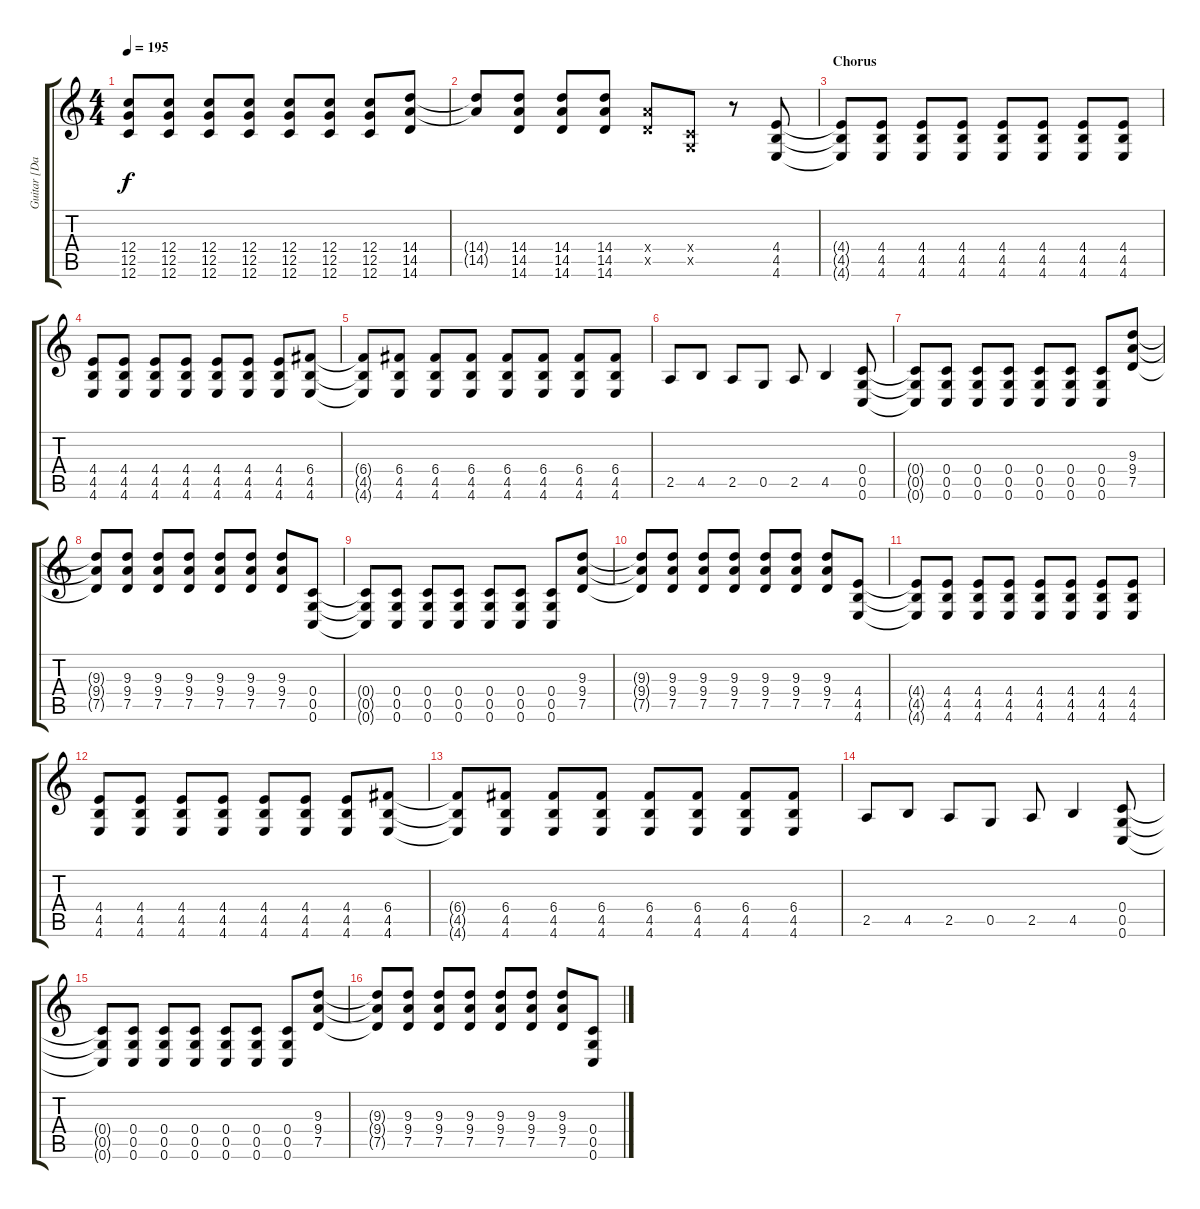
\track ("Guitar [Dallas Green]" "Guitar [Da") {instrument overdrivenguitar}
\staff {score tabs}
\tuning (D4 A3 F3 C3 G2 C2) {hide}
\ts (4 4)
\tempo 195
\clef g2
\ks c
(12.4{t} 12.5{t} 12.6{t}).8{dy f} (12.4 12.5 12.6).8 (12.4 12.5 12.6).8 (12.4 12.5 12.6).8 (12.4 12.5 12.6).8 (12.4 12.5 12.6).8 (12.4 12.5 12.6).8 (14.4 14.5 14.6).8 |
(14.4{t} 14.5{t}).8 (14.4 14.5 14.6).8 (14.4 14.5 14.6).8 (14.4 14.5 14.6).8 (9.4{x} 7.5{x}).8 (0.4{x} 0.5{x}).8 r.8 (4.4 4.5 4.6).8 |
\section ("" "Chorus")
(4.4{t} 4.5{t} 4.6{t}).8 (4.4 4.5 4.6).8 (4.4 4.5 4.6).8 (4.4 4.5 4.6).8 (4.4 4.5 4.6).8 (4.4 4.5 4.6).8 (4.4 4.5 4.6).8 (4.4 4.5 4.6).8 |
(4.4 4.5 4.6).8 (4.4 4.5 4.6).8 (4.4 4.5 4.6).8 (4.4 4.5 4.6).8 (4.4 4.5 4.6).8 (4.4 4.5 4.6).8 (4.4 4.5 4.6).8 (6.4 4.5 4.6).8 |
(6.4{t} 4.5{t} 4.6{t}).8 (6.4 4.5 4.6).8 (6.4 4.5 4.6).8 (6.4 4.5 4.6).8 (6.4 4.5 4.6).8 (6.4 4.5 4.6).8 (6.4 4.5 4.6).8 (6.4 4.5 4.6).8 |
2.5.8 4.5.8 2.5.8 0.5.8 2.5.8 4.5.4 (0.4 0.5 0.6).8 |
(0.4{t} 0.5{t} 0.6{t}).8 (0.4 0.5 0.6).8 (0.4 0.5 0.6).8 (0.4 0.5 0.6).8 (0.4 0.5 0.6).8 (0.4 0.5 0.6).8 (0.4 0.5 0.6).8 (9.3 9.4 7.5).8 |
(9.3{t} 9.4{t} 7.5{t}).8 (9.3 9.4 7.5).8 (9.3 9.4 7.5).8 (9.3 9.4 7.5).8 (9.3 9.4 7.5).8 (9.3 9.4 7.5).8 (9.3 9.4 7.5).8 (0.4 0.5 0.6).8 |
(0.4{t} 0.5{t} 0.6{t}).8 (0.4 0.5 0.6).8 (0.4 0.5 0.6).8 (0.4 0.5 0.6).8 (0.4 0.5 0.6).8 (0.4 0.5 0.6).8 (0.4 0.5 0.6).8 (9.3 9.4 7.5).8 |
(9.3{t} 9.4{t} 7.5{t}).8 (9.3 9.4 7.5).8 (9.3 9.4 7.5).8 (9.3 9.4 7.5).8 (9.3 9.4 7.5).8 (9.3 9.4 7.5).8 (9.3 9.4 7.5).8 (4.4 4.5 4.6).8 |
(4.4{t} 4.5{t} 4.6{t}).8 (4.4 4.5 4.6).8 (4.4 4.5 4.6).8 (4.4 4.5 4.6).8 (4.4 4.5 4.6).8 (4.4 4.5 4.6).8 (4.4 4.5 4.6).8 (4.4 4.5 4.6).8 |
(4.4 4.5 4.6).8 (4.4 4.5 4.6).8 (4.4 4.5 4.6).8 (4.4 4.5 4.6).8 (4.4 4.5 4.6).8 (4.4 4.5 4.6).8 (4.4 4.5 4.6).8 (6.4 4.5 4.6).8 |
(6.4{t} 4.5{t} 4.6{t}).8 (6.4 4.5 4.6).8 (6.4 4.5 4.6).8 (6.4 4.5 4.6).8 (6.4 4.5 4.6).8 (6.4 4.5 4.6).8 (6.4 4.5 4.6).8 (6.4 4.5 4.6).8 |
2.5.8 4.5.8 2.5.8 0.5.8 2.5.8 4.5.4 (0.4 0.5 0.6).8 |
(0.4{t} 0.5{t} 0.6{t}).8 (0.4 0.5 0.6).8 (0.4 0.5 0.6).8 (0.4 0.5 0.6).8 (0.4 0.5 0.6).8 (0.4 0.5 0.6).8 (0.4 0.5 0.6).8 (9.3 9.4 7.5).8 |
(9.3{t} 9.4{t} 7.5{t}).8 (9.3 9.4 7.5).8 (9.3 9.4 7.5).8 (9.3 9.4 7.5).8 (9.3 9.4 7.5).8 (9.3 9.4 7.5).8 (9.3 9.4 7.5).8 (0.4 0.5 0.6).8
